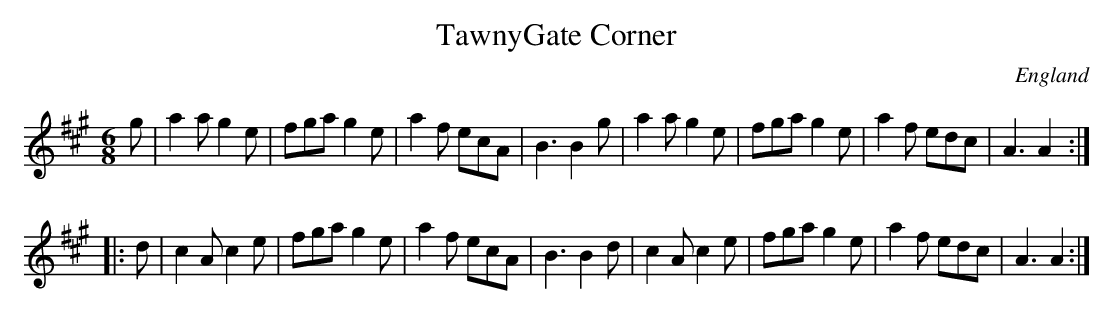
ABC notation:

X:1
T:TawnyGate Corner
M:6/8
O:England
K:A
g|\
a2a g2e |fga g2e |a2f ecA |B3 B2g |\
a2a g2e |fga g2e |a2f edc |A3A2 ::
d|\
c2A c2e |fga g2e |a2f ecA |B3B2d |\
c2Ac2e  |fga g2e |a2f edc |A3A2 :|
